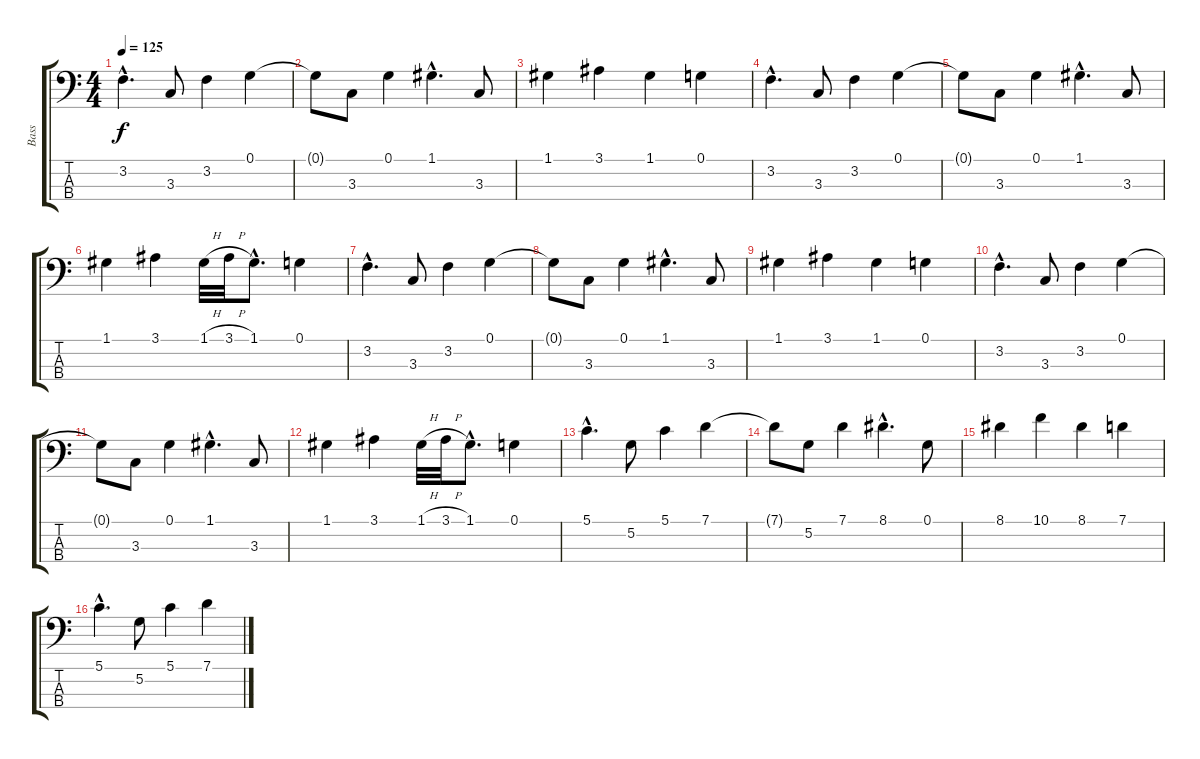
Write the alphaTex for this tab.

\track ("Bass" "Bass") {instrument electricbasspick}
\staff {score tabs}
\tuning (G2 D2 A1 E1) {hide}
\ts (4 4)
\tempo 125
\clef f4
\ks c
3.2{hac}.4{d dy f} 3.3.8 3.2.4 0.1.4 |
0.1{t}.8 3.3.8 0.1.4 1.1{hac}.4{d} 3.3.8 |
1.1.4 3.1.4 1.1.4 0.1.4 |
3.2{hac}.4{d} 3.3.8 3.2.4 0.1.4 |
0.1{t}.8 3.3.8 0.1.4 1.1{hac}.4{d} 3.3.8 |
1.1.4 3.1.4 1.1{h}.32 3.1{h}.32 1.1{hac}.8{d} 0.1.4 |
3.2{hac}.4{d} 3.3.8 3.2.4 0.1.4 |
0.1{t}.8 3.3.8 0.1.4 1.1{hac}.4{d} 3.3.8 |
1.1.4 3.1.4 1.1.4 0.1.4 |
3.2{hac}.4{d} 3.3.8 3.2.4 0.1.4 |
0.1{t}.8 3.3.8 0.1.4 1.1{hac}.4{d} 3.3.8 |
1.1.4 3.1.4 1.1{h}.32 3.1{h}.32 1.1{hac}.8{d} 0.1.4 |
5.1{hac}.4{d} 5.2.8 5.1.4 7.1.4 |
7.1{t}.8 5.2.8 7.1.4 8.1{hac}.4{d} 0.1.8 |
8.1.4 10.1.4 8.1.4 7.1.4 |
5.1{hac}.4{d} 5.2.8 5.1.4 7.1.4
